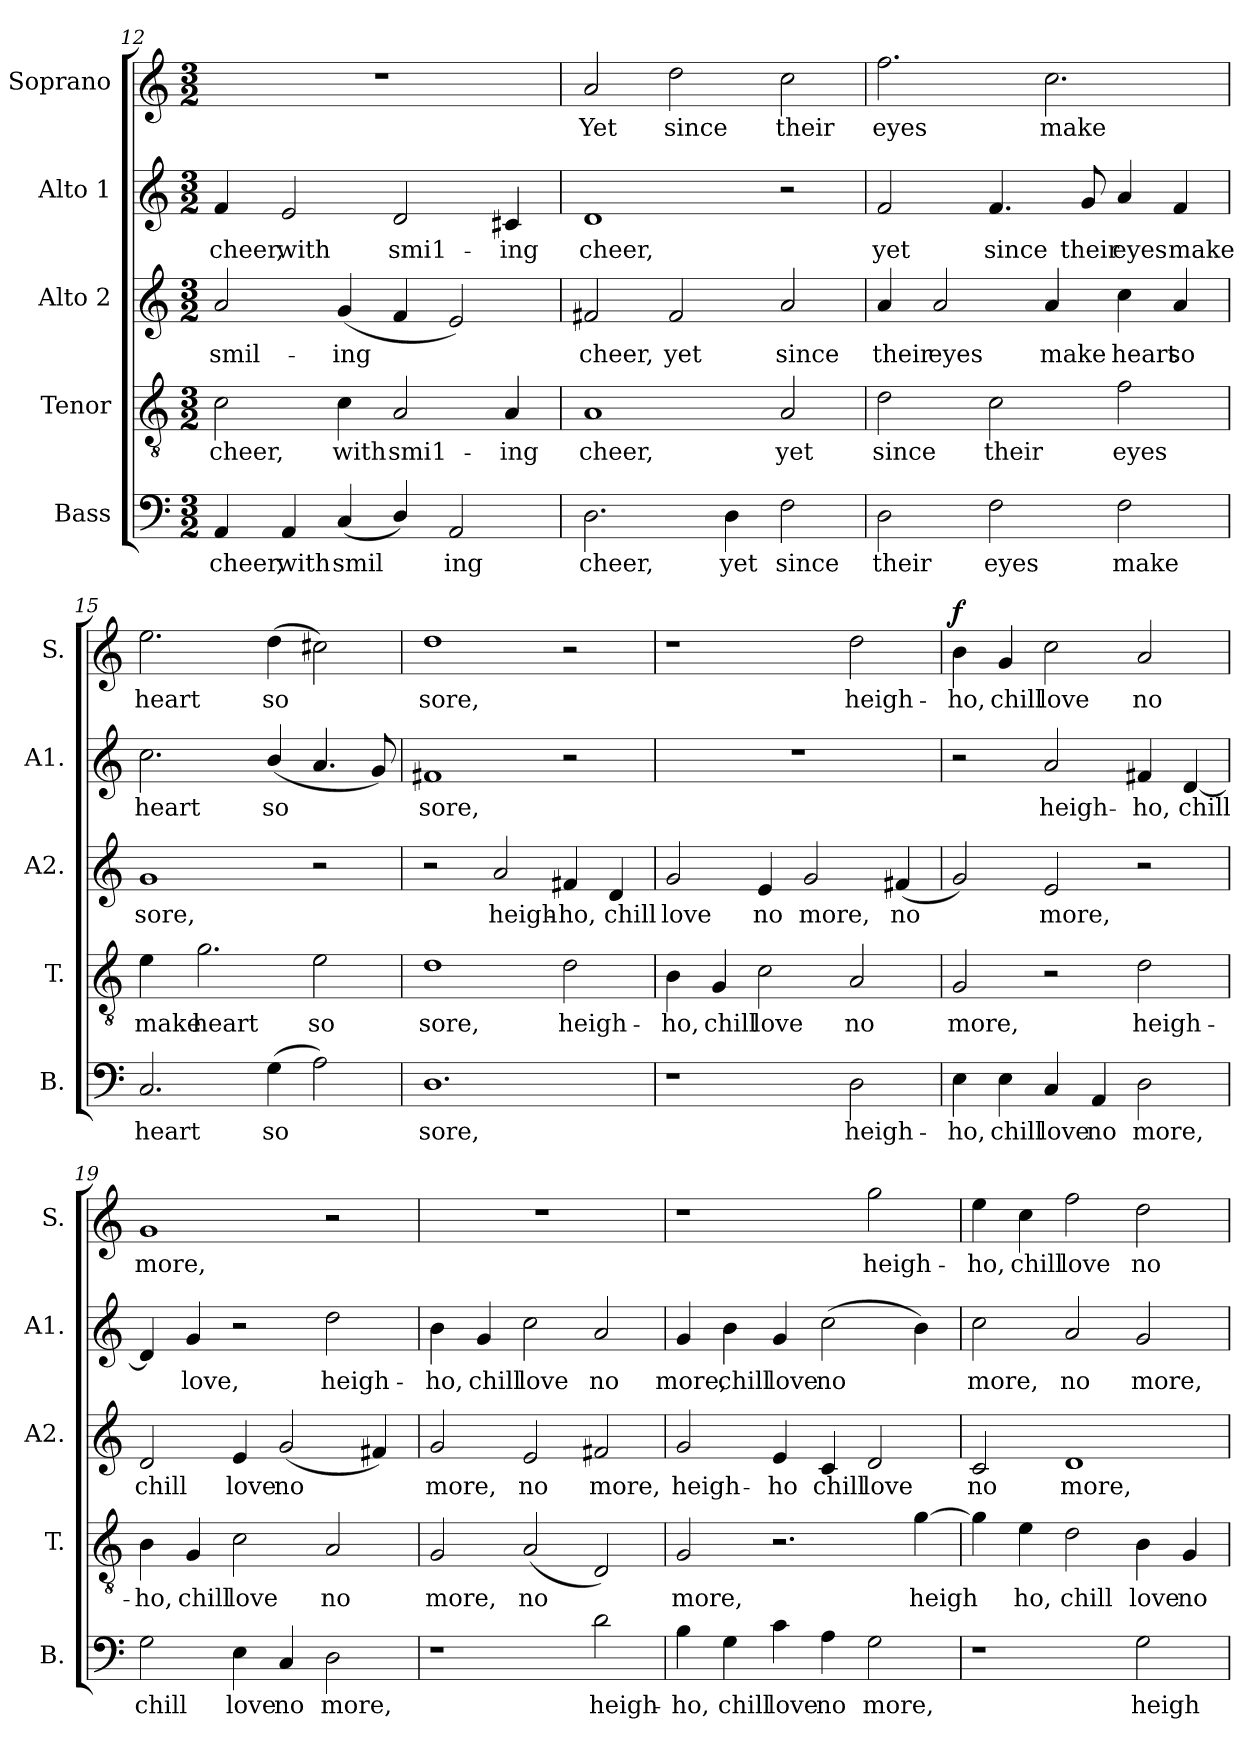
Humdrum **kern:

**kern	**text	**kern	**text	**kern	**text	**kern	**text	**kern	**text	**dynam
*part5	*part5	*part4	*part4	*part3	*part3	*part2	*part2	*part1	*part1	*part1
*staff5	*staff5	*staff4	*staff4	*staff3	*staff3	*staff2	*staff2	*staff1	*staff1	*staff1
*I"Bass	*	*I"Tenor	*	*I"Alto 2	*	*I"Alto 1	*	*I"Soprano	*	*
*I'B.	*	*I'T.	*	*I'A2.	*	*I'A1.	*	*I'S.	*	*
*clefF4	*	*clefGv2	*	*clefG2	*	*clefG2	*	*clefG2	*	*
*k[]	*	*k[]	*	*k[]	*	*k[]	*	*k[]	*	*
*M3/2	*	*M3/2	*	*M3/2	*	*M3/2	*	*M3/2	*	*
=12	=12	=12	=12	=12	=12	=12	=12	=12	=12	=12
!	!LO:LY:b	!	!LO:LY:b	!	!LO:LY:b	!	!LO:LY:b	!	!	!
4AA/	cheer,	2c\	cheer,	2a/	smil-	4f/	cheer,	1.r	.	.
!	!LO:LY:b	!	!	!	!	!	!LO:LY:b	!	!	!
4AA/	with	.	.	.	.	2e/	with	.	.	.
!	!LO:LY:b	!	!LO:LY:b	!	!LO:LY:b	!	!	!	!	!
(<4C/	smil	4c\	with	(<4g/	-ing	.	.	.	.	.
!	!	!	!LO:LY:b	!	!	!	!LO:LY:b	!	!	!
4D/)	.	2A/	smi1-	4f/	.	2d/	smi1-	.	.	.
!	!LO:LY:b	!	!	!	!	!	!	!	!	!
2AA/	ing	.	.	2e/)	.	.	.	.	.	.
!	!	!	!LO:LY:b	!	!	!	!LO:LY:b	!	!	!
.	.	4A/	-ing	.	.	4c#X/	-ing	.	.	.
!!LO:LB:g=z
=13	=13	=13	=13	=13	=13	=13	=13	=13	=13	=13
!	!LO:LY:b	!	!LO:LY:b	!	!LO:LY:b	!	!LO:LY:b	!	!LO:LY:b	!
2.D\	cheer,	1A	cheer,	2f#X/	cheer,	1d	cheer,	2a/	Yet	.
!	!	!	!	!	!LO:LY:b	!	!	!	!LO:LY:b	!
.	.	.	.	2f#/	yet	.	.	2dd\	since	.
!	!LO:LY:b	!	!	!	!	!	!	!	!	!
4D\	yet	.	.	.	.	.	.	.	.	.
!	!LO:LY:b	!	!LO:LY:b	!	!LO:LY:b	!	!	!	!LO:LY:b	!
2F\	since	2A/	yet	2a/	since	2r	.	2cc\	their	.
=14	=14	=14	=14	=14	=14	=14	=14	=14	=14	=14
!	!LO:LY:b	!	!LO:LY:b	!	!LO:LY:b	!	!LO:LY:b	!	!LO:LY:b	!
2D\	their	2d\	since	4a/	their	2f/	yet	2.ff\	-eyes	.
!	!	!	!	!	!LO:LY:b	!	!	!	!	!
.	.	.	.	2a/	eyes	.	.	.	.	.
!	!LO:LY:b	!	!LO:LY:b	!	!	!	!LO:LY:b	!	!	!
2F\	eyes	2c\	their	.	.	4.f/	since	.	.	.
!	!	!	!	!	!LO:LY:b	!	!	!	!LO:LY:b	!
.	.	.	.	4a/	make	.	.	2.cc\	make	.
!	!	!	!	!	!	!	!LO:LY:b	!	!	!
.	.	.	.	.	.	8g/	their	.	.	.
!	!LO:LY:b	!	!LO:LY:b	!	!LO:LY:b	!	!LO:LY:b	!	!	!
2F\	make	2f\	eyes	4cc\	heart	4a/	eyes	.	.	.
!	!	!	!	!	!LO:LY:b	!	!LO:LY:b	!	!	!
.	.	.	.	4a/	so	4f/	make	.	.	.
=15	=15	=15	=15	=15	=15	=15	=15	=15	=15	=15
!	!LO:LY:b	!	!LO:LY:b	!	!LO:LY:b	!	!LO:LY:b	!	!LO:LY:b	!
2.C/	heart	4e\	make	1g	sore,	2.cc\	heart	2.ee\	heart	.
!	!	!	!LO:LY:b	!	!	!	!	!	!	!
.	.	2.g\	heart	.	.	.	.	.	.	.
!	!LO:LY:b	!	!	!	!	!	!LO:LY:b	!	!LO:LY:b	!
(>4G\	so	.	.	.	.	(<4b/	so	(>4dd\	so	.
!	!	!	!LO:LY:b	!	!	!	!	!	!	!
2A\)	.	2e\	so	2r	.	4.a/	.	2cc#X\)	.	.
.	.	.	.	.	.	8g/)	.	.	.	.
=16	=16	=16	=16	=16	=16	=16	=16	=16	=16	=16
!	!LO:LY:b	!	!LO:LY:b	!	!	!	!LO:LY:b	!	!LO:LY:b	!
1.D	sore,	1d	sore,	2r	.	1f#X	sore,	1dd	sore,	.
!	!	!	!	!	!LO:LY:b	!	!	!	!	!
.	.	.	.	2a/	heigh-	.	.	.	.	.
!	!	!	!LO:LY:b	!	!LO:LY:b	!	!	!	!	!
.	.	2d\	heigh-	4f#X/	-ho,	2r	.	2r	.	.
!	!	!	!	!	!LO:LY:b	!	!	!	!	!
.	.	.	.	4d/	chill	.	.	.	.	.
!!LO:PB:g=z
=17	=17	=17	=17	=17	=17	=17	=17	=17	=17	=17
!	!	!	!LO:LY:b	!	!LO:LY:b	!	!	!	!	!
1r	.	4B\	-ho,	2g/	love	1.r	.	1r	.	.
!	!	!	!LO:LY:b	!	!	!	!	!	!	!
.	.	4G/	chill	.	.	.	.	.	.	.
!	!	!	!LO:LY:b	!	!LO:LY:b	!	!	!	!	!
.	.	2c\	love	4e/	no	.	.	.	.	.
!	!	!	!	!	!LO:LY:b	!	!	!	!	!
.	.	.	.	2g/	more,	.	.	.	.	.
!	!LO:LY:b	!	!LO:LY:b	!	!	!	!	!	!LO:LY:b	!
2D\	heigh-	2A/	no	.	.	.	.	2dd\	heigh-	.
!	!	!	!	!	!LO:LY:b	!	!	!	!	!
.	.	.	.	(<4f#X/	no	.	.	.	.	.
=18	=18	=18	=18	=18	=18	=18	=18	=18	=18	=18
!	!LO:LY:b	!	!LO:LY:b	!	!	!	!	!	!LO:LY:b	!LO:DY:a
4E\	-ho,	2G/	more,	2g/)	.	2r	.	4b\	-ho,	f
!	!LO:LY:b	!	!	!	!	!	!	!	!LO:LY:b	!
4E\	chill	.	.	.	.	.	.	4g/	chill	.
!	!LO:LY:b	!	!	!	!LO:LY:b	!	!LO:LY:b	!	!LO:LY:b	!
4C/	love	2r	.	2e/	more,	2a/	heigh-	2cc\	love	.
!	!LO:LY:b	!	!	!	!	!	!	!	!	!
4AA/	no	.	.	.	.	.	.	.	.	.
!	!LO:LY:b	!	!LO:LY:b	!	!	!	!LO:LY:b	!	!LO:LY:b	!
2D\	more,	2d\	heigh-	2r	.	4f#X/	-ho,	2a/	no	.
!	!	!	!	!	!	!	!LO:LY:b	!	!	!
.	.	.	.	.	.	[4d/	chill	.	.	.
=19	=19	=19	=19	=19	=19	=19	=19	=19	=19	=19
!	!LO:LY:b	!	!LO:LY:b	!	!LO:LY:b	!	!	!	!LO:LY:b	!
2G\	chill	4B\	-ho,	2d/	chill	4d/]	.	1g	more,	.
!	!	!	!LO:LY:b	!	!	!	!LO:LY:b	!	!	!
.	.	4G/	chill	.	.	4g/	love,	.	.	.
!	!LO:LY:b	!	!LO:LY:b	!	!LO:LY:b	!	!	!	!	!
4E\	love	2c\	love	4e/	love	2r	.	.	.	.
!	!LO:LY:b	!	!	!	!LO:LY:b	!	!	!	!	!
4C/	no	.	.	(<2g/	no	.	.	.	.	.
!	!LO:LY:b	!	!LO:LY:b	!	!	!	!LO:LY:b	!	!	!
2D\	more,	2A/	no	.	.	2dd\	heigh-	2r	.	.
.	.	.	.	4f#X/)	.	.	.	.	.	.
!!LO:LB:g=z
=20	=20	=20	=20	=20	=20	=20	=20	=20	=20	=20
!	!	!	!LO:LY:b	!	!LO:LY:b	!	!LO:LY:b	!	!	!
1r	.	2G/	more,	2g/	more,	4b\	-ho,	1.r	.	.
!	!	!	!	!	!	!	!LO:LY:b	!	!	!
.	.	.	.	.	.	4g/	chill	.	.	.
!	!	!	!LO:LY:b	!	!LO:LY:b	!	!LO:LY:b	!	!	!
.	.	(<2A/	no	2e/	no	2cc\	love	.	.	.
!	!LO:LY:b	!	!	!	!LO:LY:b	!	!LO:LY:b	!	!	!
2d\	heigh-	2D/)	.	2f#X/	more,	2a/	no	.	.	.
=21	=21	=21	=21	=21	=21	=21	=21	=21	=21	=21
!	!LO:LY:b	!	!LO:LY:b	!	!LO:LY:b	!	!LO:LY:b	!	!	!
4B\	-ho,	2G/	more,	2g/	heigh-	4g/	more,	1r	.	.
!	!LO:LY:b	!	!	!	!	!	!LO:LY:b	!	!	!
4G\	chill	.	.	.	.	4b\	chill	.	.	.
!	!LO:LY:b	!	!	!	!LO:LY:b	!	!LO:LY:b	!	!	!
4c\	love	2.r	.	4e/	-ho	4g/	love	.	.	.
!	!LO:LY:b	!	!	!	!LO:LY:b	!	!LO:LY:b	!	!	!
4A\	no	.	.	4c/	chill	(>2cc\	no	.	.	.
!	!LO:LY:b	!	!	!	!LO:LY:b	!	!	!	!LO:LY:b	!
2G\	more,	.	.	2d/	love	.	.	2gg\	heigh-	.
!	!	!	!LO:LY:b	!	!	!	!	!	!	!
.	.	[4g\	heigh	.	.	4b\)	.	.	.	.
=22	=22	=22	=22	=22	=22	=22	=22	=22	=22	=22
!	!	!	!	!	!LO:LY:b	!	!LO:LY:b	!	!LO:LY:b	!
1r	.	4g\]	.	2c/	no	2cc\	more,	4ee\	-ho,	.
!	!	!	!LO:LY:b	!	!	!	!	!	!LO:LY:b	!
.	.	4e\	ho,	.	.	.	.	4cc\	chill	.
!	!	!	!LO:LY:b	!	!LO:LY:b	!	!LO:LY:b	!	!LO:LY:b	!
.	.	2d\	chill	1d	more,	2a/	no	2ff\	love	.
!	!LO:LY:b	!	!LO:LY:b	!	!	!	!LO:LY:b	!	!LO:LY:b	!
2G\	heigh-	4B\	love	.	.	2g/	more,	2dd\	no	.
!	!	!	!LO:LY:b	!	!	!	!	!	!	!
.	.	4G/	no	.	.	.	.	.	.	.
=	=	=	=	=	=	=	=	=	=	=
*-	*-	*-	*-	*-	*-	*-	*-	*-	*-	*-
